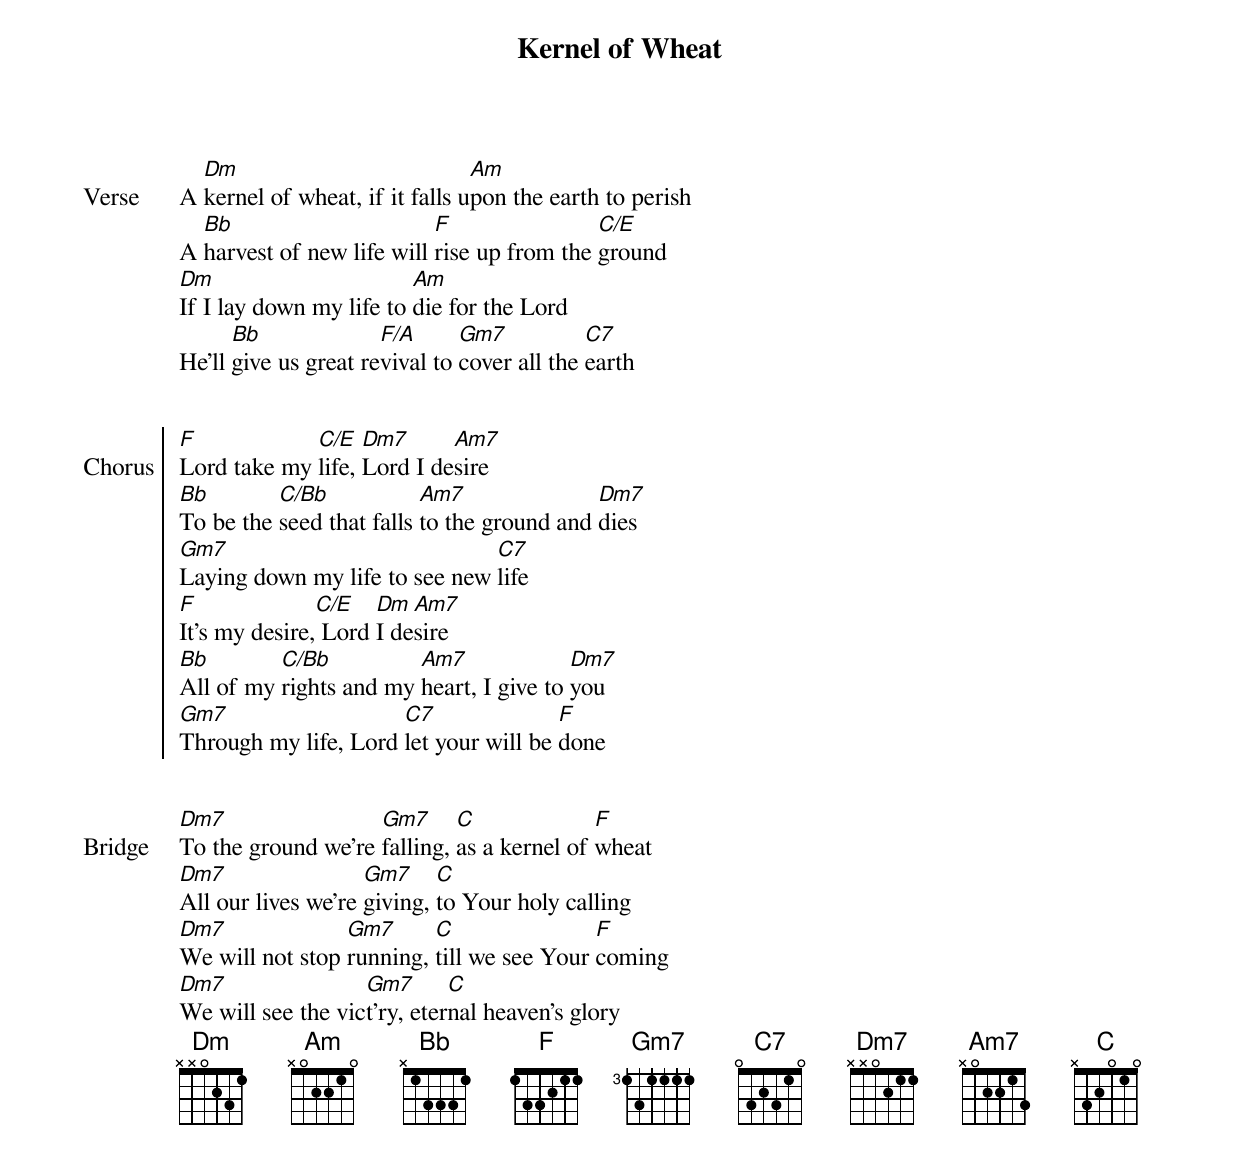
{title: Kernel of Wheat}
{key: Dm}
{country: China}
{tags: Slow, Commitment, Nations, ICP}

{start_of_verse: Verse}
A [Dm]kernel of wheat, if it falls u[Am]pon the earth to perish
A [Bb]harvest of new life will [F]rise up from the [C/E]ground
[Dm]If I lay down my life to [Am]die for the Lord
He’ll [Bb]give us great re[F/A]vival to [Gm7]cover all the [C7]earth

{end_of_verse}

{start_of_chorus: Chorus}
[F]Lord take my [C/E]life, [Dm7]Lord I de[Am7]sire
[Bb]To be the [C/Bb]seed that falls [Am7]to the ground and [Dm7]dies
[Gm7]Laying down my life to see new [C7]life
[F]It’s my desire,[C/E] Lord [Dm]I de[Am7]sire
[Bb]All of my [C/Bb]rights and my [Am7]heart, I give to [Dm7]you
[Gm7]Through my life, Lord [C7]let your will be [F]done

{end_of_chorus}

{start_of_bridge: Bridge}
[Dm7]To the ground we’re [Gm7]falling, [C]as a kernel of [F]wheat
[Dm7]All our lives we’re [Gm7]giving, [C]to Your holy calling
[Dm7]We will not stop [Gm7]running, [C]till we see Your [F]coming
[Dm7]We will see the vic[Gm7]t’ry, eter[C]nal heaven’s glory
{end_of_bridge}
